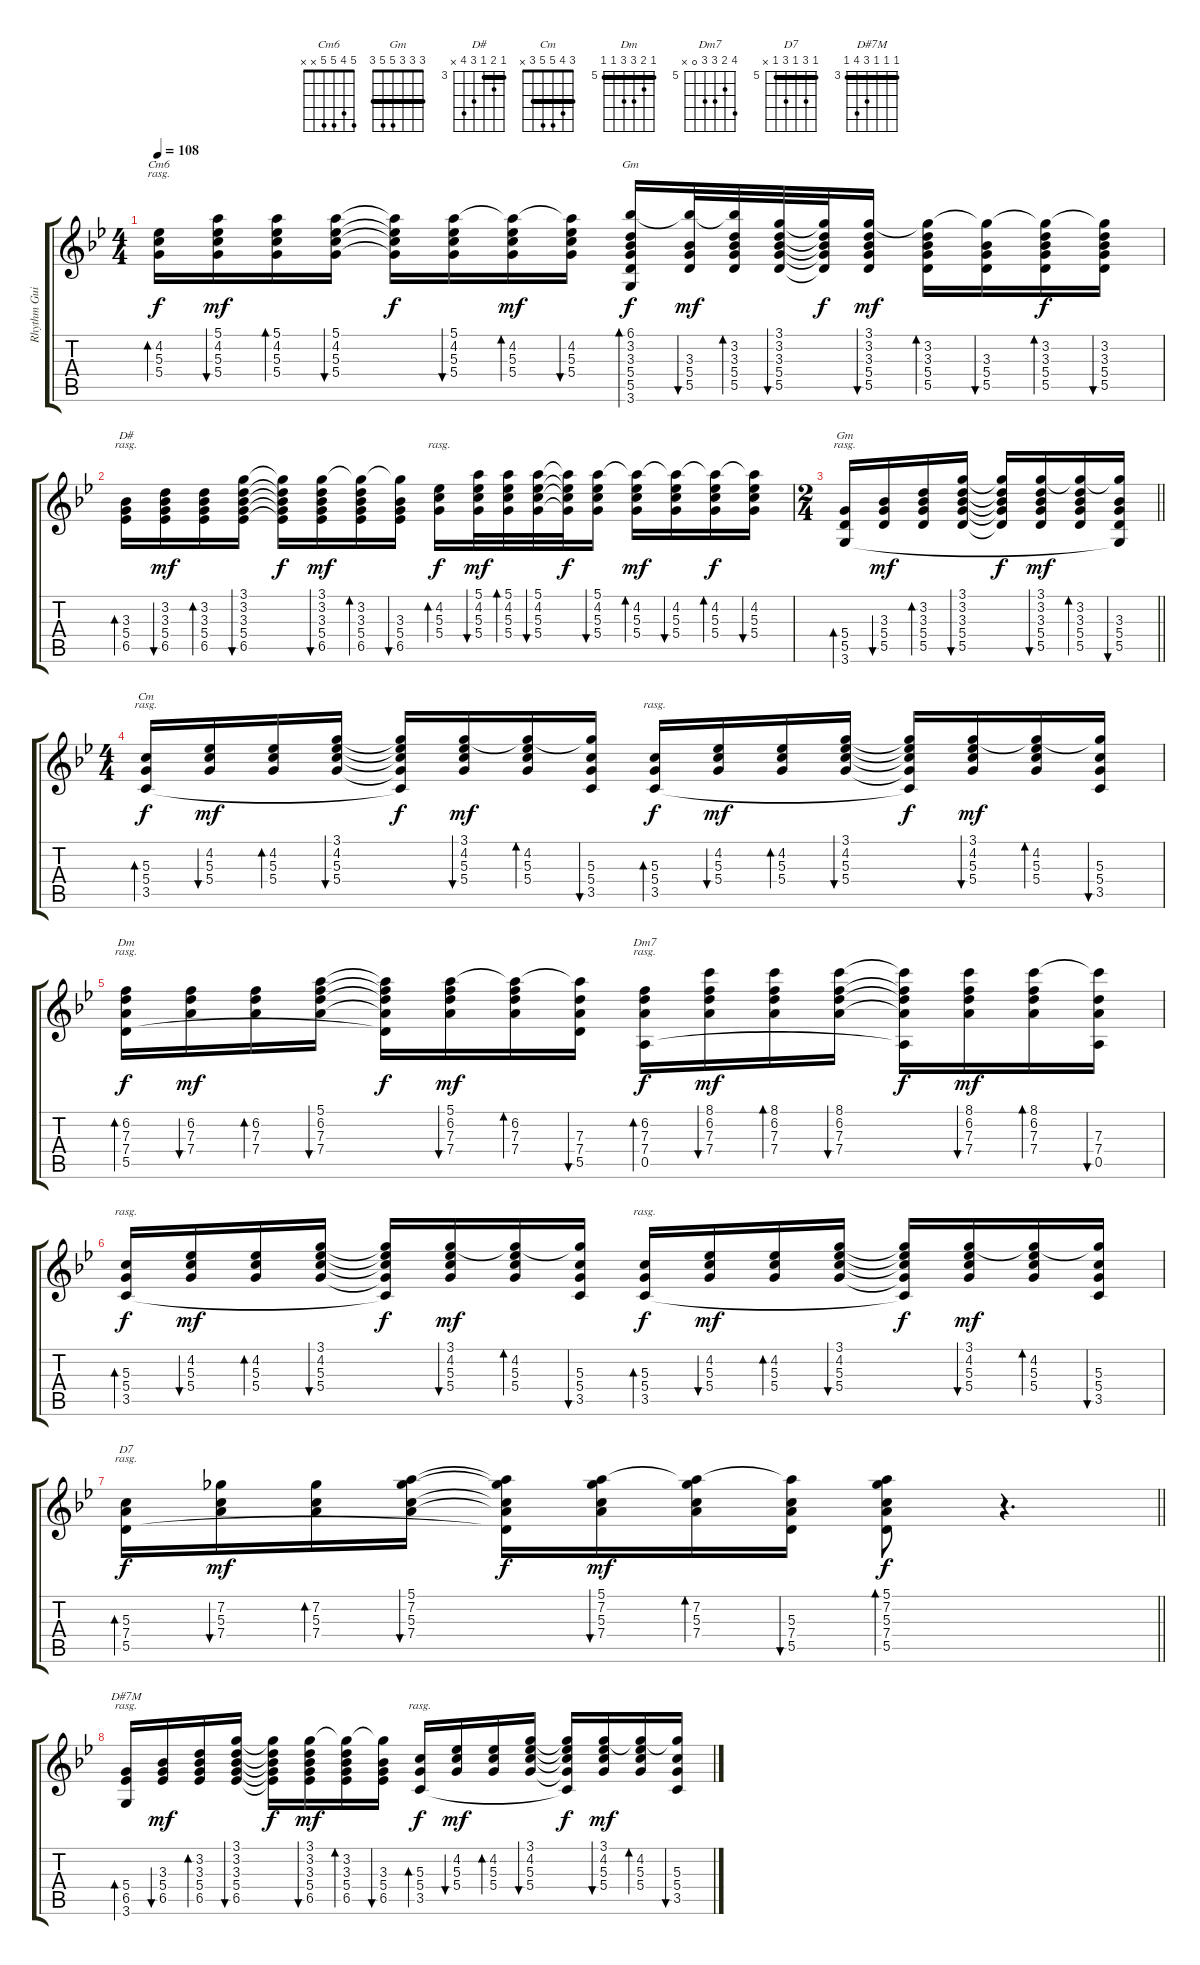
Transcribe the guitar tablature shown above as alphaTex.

\track ("Rhythm Guitar 2" "Rhythm Gui") {instrument acousticguitarsteel}
\staff {score tabs}
\tuning (E4 B3 G3 D3 A2 E2) {hide}
\chord ("Cm6" 5 4 5 5 x x)
\chord ("Gm" 6 3 3 5 5 3) {firstfret 3 barre 3}
\chord ("D#" 3 4 3 5 6 x) {firstfret 3 barre 3}
\chord ("Gm" 3 3 3 5 5 3) {barre 3}
\chord ("Cm" 3 4 5 5 3 x) {barre 3}
\chord ("Dm" 5 6 7 7 5 5) {firstfret 5 barre 5}
\chord ("Dm7" 8 6 7 7 0 x) {firstfret 5}
\chord ("D7" 5 7 5 7 5 x) {firstfret 5 barre 5}
\chord ("D#7M" 3 3 3 5 6 3) {firstfret 3 barre 3}
\ts (4 4)
\tempo 108
\clef g2
\ks gminor
(4.2 5.3 5.4).16{bd 120 ch "Cm6" rasg ii dy f} (5.1 4.2 5.3 5.4).16{bu 30 dy mf} (5.1 4.2 5.3 5.4).16{bd 30} (5.1 4.2 5.3 5.4).16{bu 30} (5.1{t} 4.2{t} 5.3{t} 5.4{t}).16{dy f} (5.1 4.2 5.3 5.4).16{bu 30} (5.1{t} 4.2 5.3 5.4).16{bd 30 dy mf} (5.1{t} 4.2 5.3 5.4).16{bu 30} (6.1 3.2 3.3 5.4 5.5 3.6).16{bd 30 ch "Gm" dy f} (6.1{t} 3.3 5.4 5.5).32{bu 30 dy mf} (6.1{t} 3.2 3.3 5.4 5.5).32{bd 30} (3.1 3.2 3.3 5.4 5.5).32{bu 60} (3.1{t} 3.2{t} 3.3{t} 5.4{t} 5.5{t}).32{dy f} (3.1 3.2 3.3 5.4 5.5).16{bu 120 dy mf} (3.1{t} 3.2 3.3 5.4 5.5).16{bd 120} (3.1{t} 3.3 5.4 5.5).16{bu 120} (3.1{t} 3.2 3.3 5.4 5.5).16{bd 120 dy f} (3.1{t} 3.2 3.3 5.4 5.5).16{bu 120} |
(3.3 5.4 6.5).16{bd 120 ch "D#" rasg ii} (3.2 3.3 5.4 6.5).16{bu 30 dy mf} (3.2 3.3 5.4 6.5).16{bd 30} (3.1 3.2 3.3 5.4 6.5).16{bu 60} (3.1{t} 3.2{t} 3.3{t} 5.4{t} 6.5{t}).16{dy f} (3.1 3.2 3.3 5.4 6.5).16{bu 120 dy mf} (3.1{t} 3.2 3.3 5.4 6.5).16{bd 120} (3.1{t} 3.3 5.4 6.5).16{bu 120} (4.2 5.3 5.4).16{bd 120 rasg ii dy f} (5.1 4.2 5.3 5.4).32{bu 30 dy mf} (5.1 4.2 5.3 5.4).32{bd 30} (5.1 4.2 5.3 5.4).32{bu 30} (5.1{t} 4.2{t} 5.3{t} 5.4{t}).32{dy f} (5.1 4.2 5.3 5.4).16{bu 30} (5.1{t} 4.2 5.3 5.4).16{bd 30 dy mf} (5.1{t} 4.2 5.3 5.4).16{bu 30} (5.1{t} 4.2 5.3 5.4).16{bd 120 dy f} (5.1{t} 4.2 5.3 5.4).16{bu 120} |
\ts (2 4)
\barLineRight lightlight
(5.4 5.5 3.6).16{bd 120 ch "Gm" rasg ii} (3.3 5.4 5.5).16{bu 30 dy mf} (3.2 3.3 5.4 5.5).16{bd 30} (3.1 3.2 3.3 5.4 5.5).16{bu 60} (3.1{t} 3.2{t} 3.3{t} 5.4{t} 5.5{t}).16{dy f} (3.1 3.2 3.3 5.4 5.5).16{bu 120 dy mf} (3.1{t} 3.2 3.3 5.4 5.5).16{bd 120} (3.1{t} 3.3 5.4 5.5 3.6{t}).16{bu 120} |
\ts (4 4)
\section ("" "")
(5.3 5.4 3.5).16{bd 120 ch "Cm" rasg ii dy f} (4.2 5.3 5.4).16{bu 30 dy mf} (4.2 5.3 5.4).16{bd 30} (3.1 4.2 5.3 5.4).16{bu 60} (3.1{t} 4.2{t} 5.3{t} 5.4{t} 3.5{t}).16{dy f} (3.1 4.2 5.3 5.4).16{bu 120 dy mf} (3.1{t} 4.2 5.3 5.4).16{bd 120} (3.1{t} 5.3 5.4 3.5).16{bu 120} (5.3 5.4 3.5).16{bd 120 rasg ii dy f} (4.2 5.3 5.4).16{bu 30 dy mf} (4.2 5.3 5.4).16{bd 30} (3.1 4.2 5.3 5.4).16{bu 60} (3.1{t} 4.2{t} 5.3{t} 5.4{t} 3.5{t}).16{dy f} (3.1 4.2 5.3 5.4).16{bu 120 dy mf} (3.1{t} 4.2 5.3 5.4).16{bd 120} (3.1{t} 5.3 5.4 3.5).16{bu 120} |
(6.2 7.3 7.4 5.5).16{bd 120 ch "Dm" rasg ii dy f} (6.2 7.3 7.4).16{bu 30 dy mf} (6.2 7.3 7.4).16{bd 30} (5.1 6.2 7.3 7.4).16{bu 60} (5.1{t} 6.2{t} 7.3{t} 7.4{t} 5.5{t}).16{dy f} (5.1 6.2 7.3 7.4).16{bu 120 dy mf} (5.1{t} 6.2 7.3 7.4).16{bd 120} (5.1{t} 7.3 7.4 5.5).16{bu 120} (6.2 7.3 7.4 0.5).16{bd 120 ch "Dm7" rasg ii dy f} (8.1 6.2 7.3 7.4).16{bu 30 dy mf} (8.1 6.2 7.3 7.4).16{bd 30} (8.1 6.2 7.3 7.4).16{bu 60} (8.1{t} 6.2{t} 7.3{t} 7.4{t} 0.5{t}).16{dy f} (8.1 6.2 7.3 7.4).16{bu 120 dy mf} (8.1 6.2 7.3 7.4).16{bd 120} (8.1{t} 7.3 7.4 0.5).16{bu 120} |
(5.3 5.4 3.5).16{bd 120 rasg ii dy f} (4.2 5.3 5.4).16{bu 30 dy mf} (4.2 5.3 5.4).16{bd 30} (3.1 4.2 5.3 5.4).16{bu 60} (3.1{t} 4.2{t} 5.3{t} 5.4{t} 3.5{t}).16{dy f} (3.1 4.2 5.3 5.4).16{bu 120 dy mf} (3.1{t} 4.2 5.3 5.4).16{bd 120} (3.1{t} 5.3 5.4 3.5).16{bu 120} (5.3 5.4 3.5).16{bd 120 rasg ii dy f} (4.2 5.3 5.4).16{bu 30 dy mf} (4.2 5.3 5.4).16{bd 30} (3.1 4.2 5.3 5.4).16{bu 60} (3.1{t} 4.2{t} 5.3{t} 5.4{t} 3.5{t}).16{dy f} (3.1 4.2 5.3 5.4).16{bu 120 dy mf} (3.1{t} 4.2 5.3 5.4).16{bd 120} (3.1{t} 5.3 5.4 3.5).16{bu 120} |
\barLineRight lightlight
(5.3 7.4 5.5).16{bd 120 ch "D7" rasg ii dy f} (7.2 5.3 7.4).16{bu 30 dy mf} (7.2 5.3 7.4).16{bd 30} (5.1 7.2 5.3 7.4).16{bu 60} (5.1{t} 7.2{t} 5.3{t} 7.4{t} 5.5{t}).16{dy f} (5.1 7.2 5.3 7.4).16{bu 120 dy mf} (5.1{t} 7.2 5.3 7.4).16{bd 120} (5.1{t} 5.3 7.4 5.5).16{bu 120} (5.1 7.2 5.3 7.4 5.5).8{bd 30 dy f} r.4{d} |
\section ("" "")
(5.4 6.5 3.6).16{bd 120 ch "D#7M" rasg ii} (3.3 5.4 6.5).16{bu 30 dy mf} (3.2 3.3 5.4 6.5).16{bd 30} (3.1 3.2 3.3 5.4 6.5).16{bu 60} (3.1{t} 3.2{t} 3.3{t} 5.4{t} 6.5{t}).16{dy f} (3.1 3.2 3.3 5.4 6.5).16{bu 120 dy mf} (3.1{t} 3.2 3.3 5.4 6.5).16{bd 120} (3.1{t} 3.3 5.4 6.5).16{bu 120} (5.3 5.4 3.5).16{bd 120 rasg ii dy f} (4.2 5.3 5.4).16{bu 30 dy mf} (4.2 5.3 5.4).16{bd 30} (3.1 4.2 5.3 5.4).16{bu 60} (3.1{t} 4.2{t} 5.3{t} 5.4{t} 3.5{t}).16{dy f} (3.1 4.2 5.3 5.4).16{bu 120 dy mf} (3.1{t} 4.2 5.3 5.4).16{bd 120} (3.1{t} 5.3 5.4 3.5).16{bu 120}
